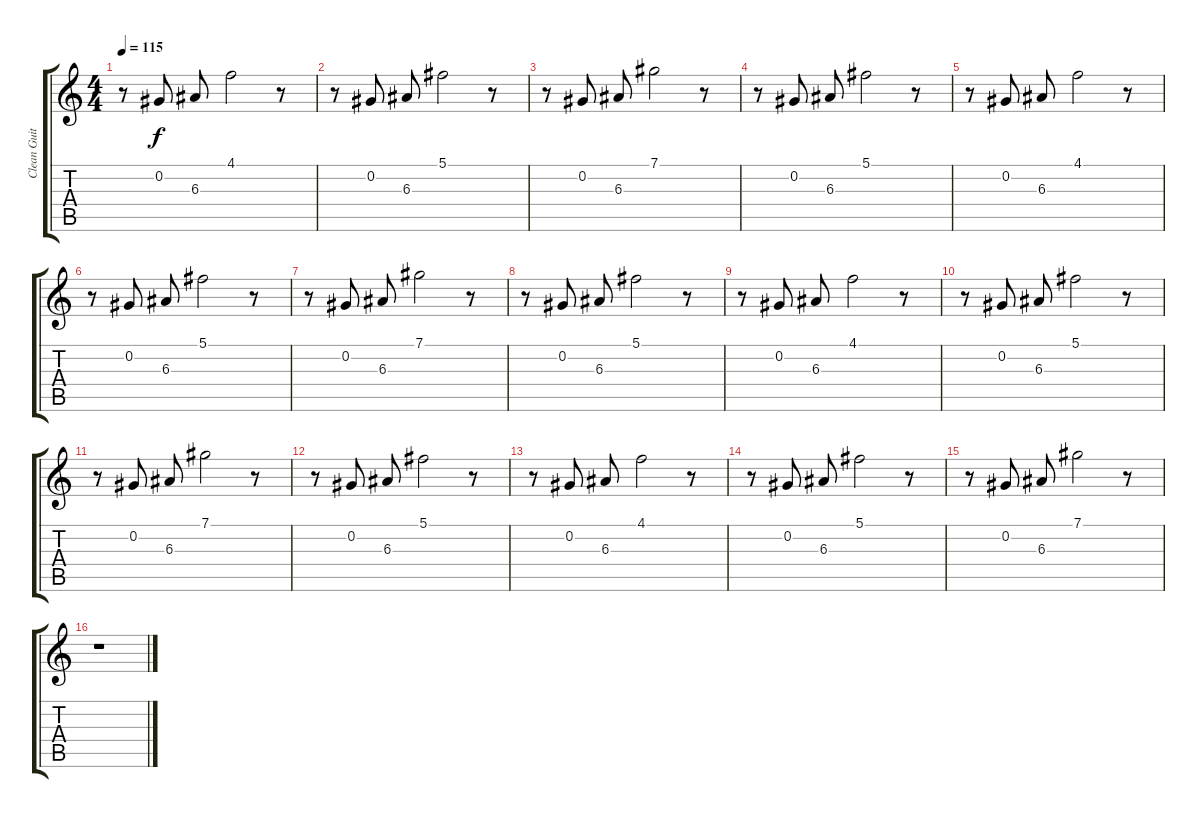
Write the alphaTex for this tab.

\track ("Clean Guitar" "Clean Guit") {instrument electricguitarclean}
\staff {score tabs}
\tuning (Db4 Ab3 E3 B2 Gb2 Db2) {hide}
\ts (4 4)
\tempo 115
\clef g2
\ks c
r.8{dy f} 0.2.8 6.3.8 4.1.2 r.8 |
r.8 0.2.8 6.3.8 5.1.2 r.8 |
r.8 0.2.8 6.3.8 7.1.2 r.8 |
r.8 0.2.8 6.3.8 5.1.2 r.8 |
r.8 0.2.8 6.3.8 4.1.2 r.8 |
r.8 0.2.8 6.3.8 5.1.2 r.8 |
r.8 0.2.8 6.3.8 7.1.2 r.8 |
r.8 0.2.8 6.3.8 5.1.2 r.8 |
r.8 0.2.8 6.3.8 4.1.2 r.8 |
r.8 0.2.8 6.3.8 5.1.2 r.8 |
r.8 0.2.8 6.3.8 7.1.2 r.8 |
r.8 0.2.8 6.3.8 5.1.2 r.8 |
r.8 0.2.8 6.3.8 4.1.2 r.8 |
r.8 0.2.8 6.3.8 5.1.2 r.8 |
r.8 0.2.8 6.3.8 7.1.2 r.8 |
r.1
